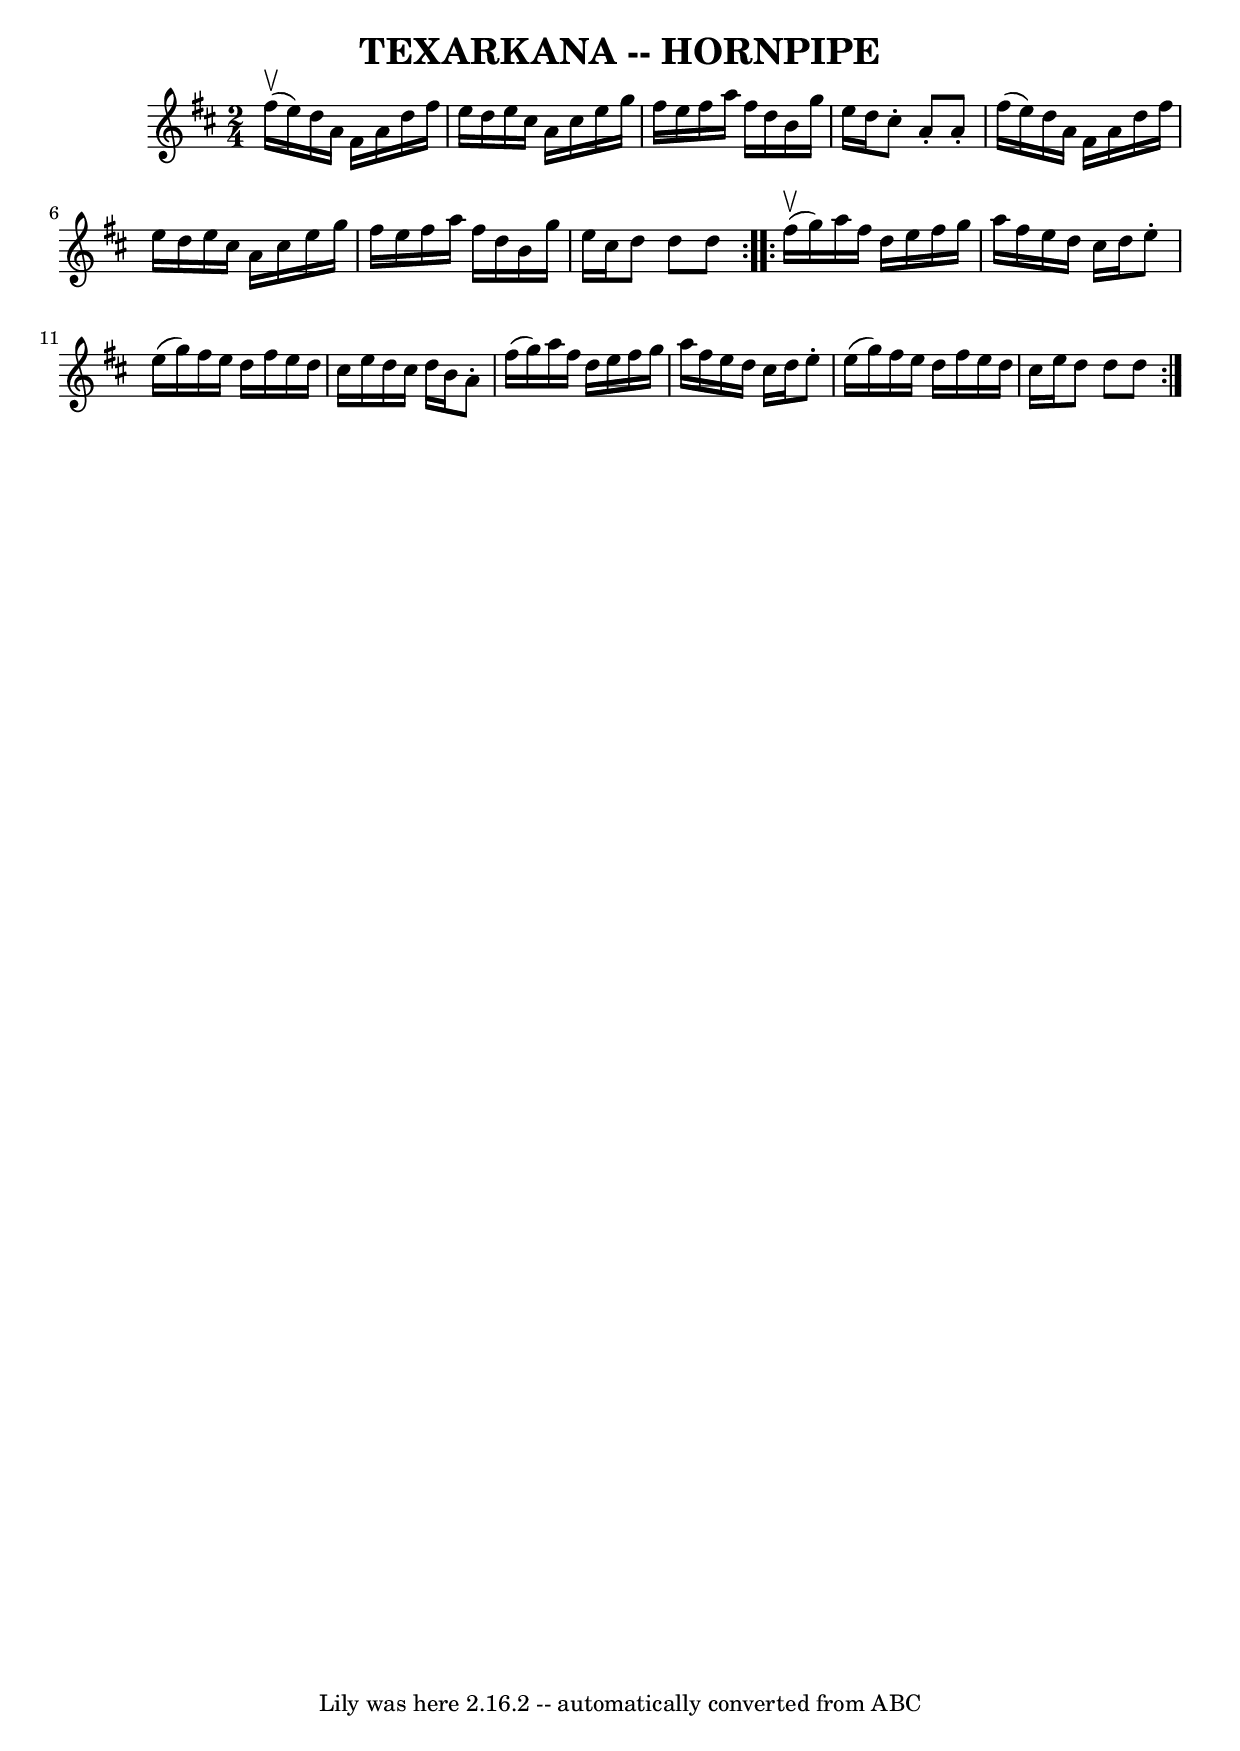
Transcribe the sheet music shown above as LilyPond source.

\version "2.7.40"
\include "Mammoth.ily"
\header {
	%% book = "Ryan's Mammoth Collection of Fiddle Tunes"
	crossRefNumber = "1"
	footnotes = ""
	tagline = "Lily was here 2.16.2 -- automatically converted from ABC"
	title = "TEXARKANA -- HORNPIPE"
}
voicedefault =  {


\repeat volta 2 {
\time 2/4 \key d \major fis''16 (^\upbow e''16)       |
 d''16 
 a'16 fis'16 a'16 d''16 fis''16 e''16 d''16    |
   
e''16 cis''16 a'16 cis''16 e''16 g''16 fis''16 e''16    
|
 fis''16 a''16 fis''16 d''16 b'16 g''16 e''16    
d''16    |
 cis''8 -. a'8 -. a'8 -. fis''16 (e''16)   
|
     |
 d''16 a'16 fis'16 a'16 d''16 fis''16    
e''16 d''16    |
 e''16 cis''16 a'16 cis''16 e''16    
g''16 fis''16 e''16    |
 fis''16 a''16 fis''16 d''16    
b'16 g''16 e''16 cis''16    |
 d''8 d''8 d''8    }     
\repeat volta 2 { fis''16 (^\upbow g''16)       |
 a''16    
fis''16 d''16 e''16 fis''16 g''16 a''16 fis''16    |
   
e''16 d''16 cis''16 d''16 e''8 -. e''16 (g''16)   |
  
 fis''16 e''16 d''16 fis''16 e''16 d''16 cis''16 e''16    
|
 d''16 cis''16 d''16 b'16 a'8 -. fis''16 (g''16)  
 |
     |
 a''16 fis''16 d''16 e''16 fis''16 g''16 
 a''16 fis''16    |
 e''16 d''16 cis''16 d''16 e''8 -. 
 e''16 (g''16)   |
 fis''16 e''16 d''16 fis''16    
e''16 d''16 cis''16 e''16    |
 d''8 d''8 d''8    }   
}

\score{
    <<

	\context Staff="default"
	{
	    \voicedefault 
	}

    >>
	\layout {
	}
	\midi {}
}
